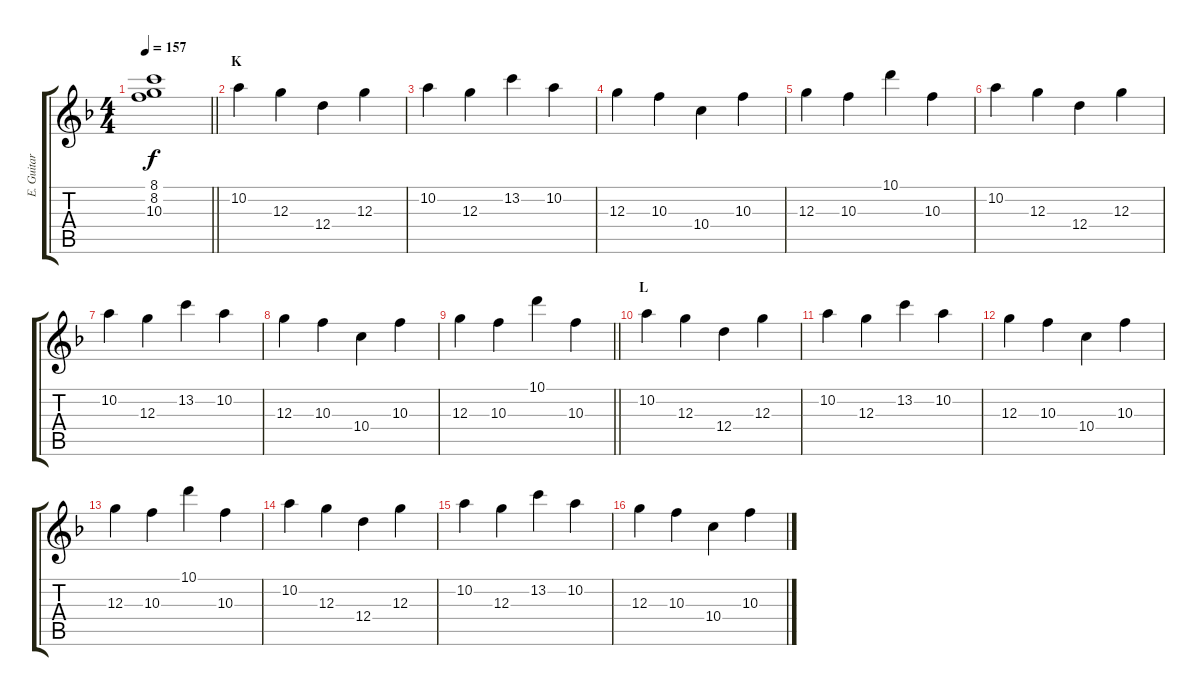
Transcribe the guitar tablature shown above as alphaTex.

\track ("E. Guitar I" "E. Guitar ") {instrument overdrivenguitar}
\staff {score tabs}
\tuning (E4 B3 G3 D3 A2 E2) {hide}
\ts (4 4)
\tempo 157
\clef g2
\barLineRight lightlight
\ks f
(8.1{t} 8.2{t} 10.3{t}).1{dy f} |
\section ("" "K")
10.2.4 12.3.4 12.4.4 12.3.4 |
10.2.4 12.3.4 13.2.4 10.2.4 |
12.3.4 10.3.4 10.4.4 10.3.4 |
12.3.4 10.3.4 10.1.4 10.3.4 |
10.2.4 12.3.4 12.4.4 12.3.4 |
10.2.4 12.3.4 13.2.4 10.2.4 |
12.3.4 10.3.4 10.4.4 10.3.4 |
\barLineRight lightlight
12.3.4 10.3.4 10.1.4 10.3.4 |
\section ("" "L")
10.2.4 12.3.4 12.4.4 12.3.4 |
10.2.4 12.3.4 13.2.4 10.2.4 |
12.3.4 10.3.4 10.4.4 10.3.4 |
12.3.4 10.3.4 10.1.4 10.3.4 |
10.2.4 12.3.4 12.4.4 12.3.4 |
10.2.4 12.3.4 13.2.4 10.2.4 |
12.3.4 10.3.4 10.4.4 10.3.4
